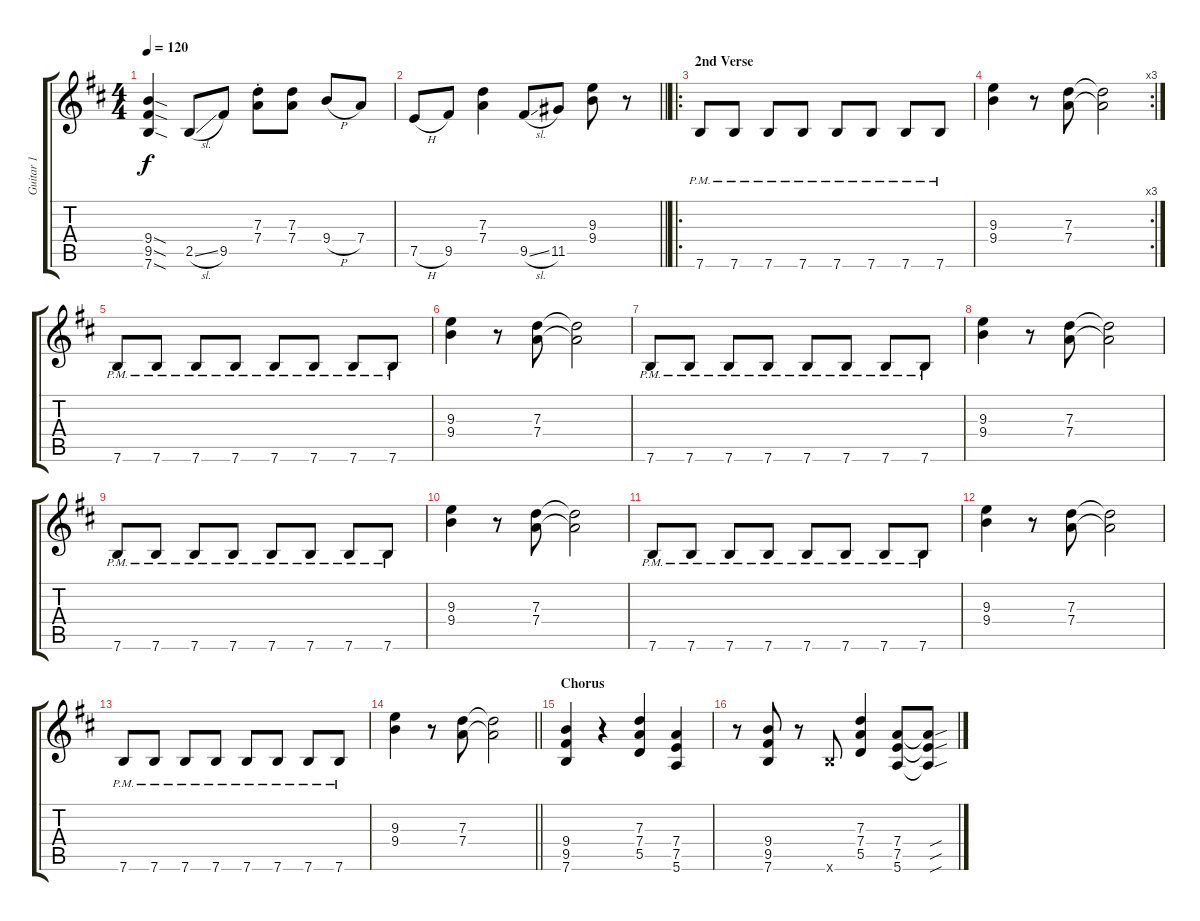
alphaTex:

\track ("Guitar 1" "Guitar 1") {instrument overdrivenguitar}
\staff {score tabs}
\tuning (E4 B3 G3 D3 A2 E2) {hide}
\ts (4 4)
\tempo 120
\clef g2
\ks d
(9.4{sod} 9.5{sod} 7.6{sod}).4{dy f} 2.5{sl}.8 9.5.8 (7.3{st} 7.4{st}).8 (7.3 7.4).8 9.4{h}.8 7.4.8 |
\barLineRight lightlight
7.5{h}.8 9.5.8 (7.3 7.4).4 9.5{sl}.8 11.5.8 (9.3 9.4).8 r.8 |
\ro
\section ("" "2nd Verse")
7.6{pm}.8 7.6{pm}.8 7.6{pm}.8 7.6{pm}.8 7.6{pm}.8 7.6{pm}.8 7.6{pm}.8 7.6{pm}.8 |
\rc 3
(9.3 9.4).4 r.8 (7.3 7.4).8 (7.3{t} 7.4{t}).2 |
7.6{pm}.8 7.6{pm}.8 7.6{pm}.8 7.6{pm}.8 7.6{pm}.8 7.6{pm}.8 7.6{pm}.8 7.6{pm}.8 |
(9.3 9.4).4 r.8 (7.3 7.4).8 (7.3{t} 7.4{t}).2 |
7.6{pm}.8 7.6{pm}.8 7.6{pm}.8 7.6{pm}.8 7.6{pm}.8 7.6{pm}.8 7.6{pm}.8 7.6{pm}.8 |
(9.3 9.4).4 r.8 (7.3 7.4).8 (7.3{t} 7.4{t}).2 |
7.6{pm}.8 7.6{pm}.8 7.6{pm}.8 7.6{pm}.8 7.6{pm}.8 7.6{pm}.8 7.6{pm}.8 7.6{pm}.8 |
(9.3 9.4).4 r.8 (7.3 7.4).8 (7.3{t} 7.4{t}).2 |
7.6{pm}.8 7.6{pm}.8 7.6{pm}.8 7.6{pm}.8 7.6{pm}.8 7.6{pm}.8 7.6{pm}.8 7.6{pm}.8 |
(9.3 9.4).4 r.8 (7.3 7.4).8 (7.3{t} 7.4{t}).2 |
7.6{pm}.8 7.6{pm}.8 7.6{pm}.8 7.6{pm}.8 7.6{pm}.8 7.6{pm}.8 7.6{pm}.8 7.6{pm}.8 |
\barLineRight lightlight
(9.3 9.4).4 r.8 (7.3 7.4).8 (7.3{t} 7.4{t}).2 |
\section ("" "Chorus")
(9.4 9.5 7.6).4 r.4 (7.3 7.4 5.5).4 (7.4 7.5 5.6).4 |
r.8 (9.4 9.5 7.6).8 r.8 7.6{x}.8 (7.3 7.4 5.5).4 (7.4 7.5 5.6).8 (7.4{sou t} 7.5{sou t} 5.6{sou t}).8
